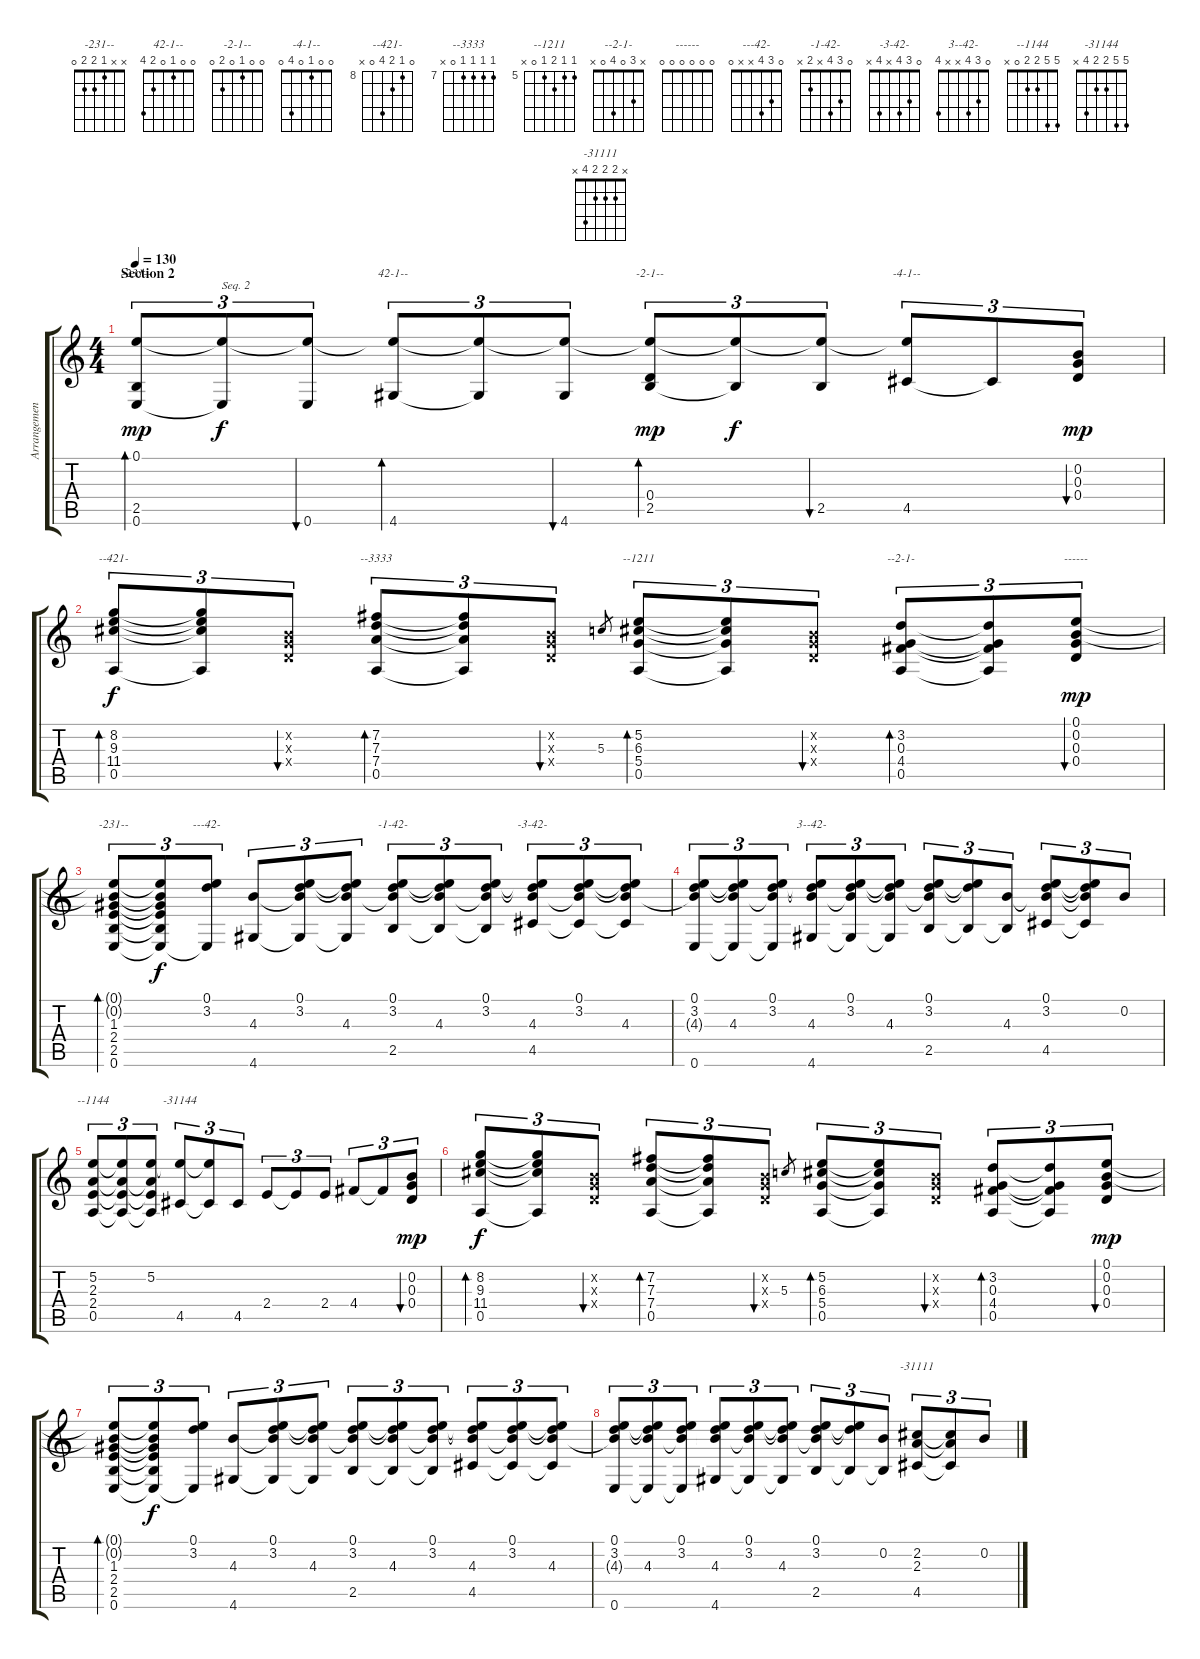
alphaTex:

\track ("Arrangement guitare février 2002" "Arrangemen") {instrument acousticguitarnylon}
\staff {score tabs}
\tuning (E4 B3 G3 D3 A2 E2) {hide}
\chord ("-231--" 0 0 1 2 2 0)
\chord ("42-1--" 0 0 1 0 2 4)
\chord ("-2-1--" 0 0 1 0 2 0)
\chord ("-4-1--" 0 0 1 0 4 0)
\chord ("--421-" 0 8 9 11 0 x) {firstfret 8}
\chord ("--3333" 7 7 7 7 0 x) {firstfret 7}
\chord ("--1211" 5 5 6 5 0 x) {firstfret 5}
\chord ("--2-1-" x 3 0 4 0 x)
\chord ("------" 0 0 0 0 0 0)
\chord ("-231--" x x 1 2 2 0)
\chord ("---42-" 0 3 4 x x 0)
\chord ("-1-42-" 0 3 4 x 2 x)
\chord ("-3-42-" 0 3 4 x 4 x)
\chord ("3--42-" 0 3 4 x x 4)
\chord ("--1144" 5 5 2 2 0 x)
\chord ("-31144" 5 5 2 2 4 x)
\chord ("-31111" x 2 2 2 4 x)
\ts (4 4)
\section ("" "Section 2")
\tempo 130
\clef g2
\ks c
(0.1{t} 2.5 0.6).8{tu (3 2) bd 30 ch "-231--" dy mp} (0.1{t} 0.6{t}).8{tu (3 2) txt "Seq. 2" dy f} (0.1{t} 0.6).8{tu (3 2) bu 30} (0.1{t} 4.6).8{tu (3 2) bd 30 ch "42-1--"} (0.1{t} 4.6{t}).8{tu (3 2)} (0.1{t} 4.6).8{tu (3 2) bu 30} (0.1{t} 0.4 2.5).8{tu (3 2) bd 30 ch "-2-1--" dy mp} (0.1{t} 2.5{t}).8{tu (3 2) dy f} (0.1{t} 2.5).8{tu (3 2) bu 30} (0.1{t} 4.5).8{tu (3 2) ch "-4-1--"} 4.5{t}.8{tu (3 2)} (0.2 0.3 0.4).8{tu (3 2) bu 30 dy mp} |
(8.2 9.3 11.4 0.5).8{tu (3 2) bd 30 ch "--421-" dy f} (8.2{t} 9.3{t} 11.4{t} 0.5{t}).8{tu (3 2)} (0.2{x} 0.3{x} 0.4{x}).8{tu (3 2) bu 30} (7.2 7.3 7.4 0.5).8{tu (3 2) bd 30 ch "--3333"} (7.2{t} 7.3{t} 7.4{t} 0.5{t}).8{tu (3 2)} (0.2{x} 0.3{x} 0.4{x}).8{tu (3 2) bu 30} 5.3.8{gr} (5.2 6.3 5.4 0.5).8{tu (3 2) bd 30 ch "--1211"} (5.2{t} 6.3{t} 5.4{t} 0.5{t}).8{tu (3 2)} (0.2{x} 0.3{x} 0.4{x}).8{tu (3 2) bu 30} (3.2 0.3 4.4 0.5).8{tu (3 2) bd 30 ch "--2-1-"} (3.2{t} 0.3{t} 4.4{t} 0.5{t}).8{tu (3 2)} (0.1 0.2 0.3 0.4).8{tu (3 2) bu 30 ch "------" dy mp} |
(0.1{t} 0.2{t} 1.3 2.4 2.5 0.6).8{tu (3 2) bd 30 ch "-231--"} (0.1{t} 0.2{t} 1.3{t} 2.4{t} 2.5{t} 0.6{t}).8{tu (3 2) dy f} (0.1 3.2 0.6{t}).8{tu (3 2) ch "---42-"} (4.3 4.6).8{tu (3 2)} (0.1 3.2 4.3{t} 4.6{t}).8{tu (3 2)} (0.1{t} 3.2{t} 4.3 4.6{t}).8{tu (3 2)} (0.1 3.2 4.3{t} 2.5).8{tu (3 2) ch "-1-42-"} (0.1{t} 3.2{t} 4.3 2.5{t}).8{tu (3 2)} (0.1 3.2 4.3{t} 2.5{t}).8{tu (3 2)} (0.1{t} 3.2{t} 4.3 4.5).8{tu (3 2) ch "-3-42-"} (0.1 3.2 4.3{t} 4.5{t}).8{tu (3 2)} (0.1{t} 3.2{t} 4.3 4.5{t}).8{tu (3 2)} |
(0.1 3.2 4.3{t} 0.6).8{tu (3 2)} (0.1{t} 3.2{t} 4.3 0.6{t}).8{tu (3 2)} (0.1 3.2 4.3{t} 0.6{t}).8{tu (3 2)} (0.1{t} 3.2{t} 4.3 4.6).8{tu (3 2) ch "3--42-"} (0.1 3.2 4.3{t} 4.6{t}).8{tu (3 2)} (0.1{t} 3.2{t} 4.3 4.6{t}).8{tu (3 2)} (0.1 3.2 4.3{t} 2.5).8{tu (3 2)} (0.1{t} 3.2{t} 2.5{t}).8{tu (3 2)} (4.3 2.5{t}).8{tu (3 2)} (0.1 3.2 4.3{t} 4.5).8{tu (3 2)} (0.1{t} 3.2{t} 4.3{t} 4.5{t}).8{tu (3 2)} 0.2.8{tu (3 2)} |
(5.2 2.3 2.4 0.5).8{tu (3 2) ch "--1144"} (5.2{t} 2.3{t} 2.4{t} 0.5{t}).8{tu (3 2)} (5.2 2.3{t} 2.4{t} 0.5{t}).8{tu (3 2)} (5.2{t} 4.5).8{tu (3 2) ch "-31144"} (5.2{t} 4.5{t}).8{tu (3 2)} 4.5.8{tu (3 2)} 2.4.8{tu (3 2)} 2.4{t}.8{tu (3 2)} 2.4.8{tu (3 2)} 4.4.8{tu (3 2)} 4.4{t}.8{tu (3 2)} (0.2 0.3 0.4).8{tu (3 2) bu 30 dy mp} |
(8.2 9.3 11.4 0.5).8{tu (3 2) bd 30 dy f} (8.2{t} 9.3{t} 11.4{t} 0.5{t}).8{tu (3 2)} (0.2{x} 0.3{x} 0.4{x}).8{tu (3 2) bu 30} (7.2 7.3 7.4 0.5).8{tu (3 2) bd 30} (7.2{t} 7.3{t} 7.4{t} 0.5{t}).8{tu (3 2)} (0.2{x} 0.3{x} 0.4{x}).8{tu (3 2) bu 30} 5.3.8{gr} (5.2 6.3 5.4 0.5).8{tu (3 2) bd 30} (5.2{t} 6.3{t} 5.4{t} 0.5{t}).8{tu (3 2)} (0.2{x} 0.3{x} 0.4{x}).8{tu (3 2) bu 30} (3.2 0.3 4.4 0.5).8{tu (3 2) bd 30} (3.2{t} 0.3{t} 4.4{t} 0.5{t}).8{tu (3 2)} (0.1 0.2 0.3 0.4).8{tu (3 2) bu 30 dy mp} |
(0.1{t} 0.2{t} 1.3 2.4 2.5 0.6).8{tu (3 2) bd 30} (0.1{t} 0.2{t} 1.3{t} 2.4{t} 2.5{t} 0.6{t}).8{tu (3 2) dy f} (0.1 3.2 0.6{t}).8{tu (3 2)} (4.3 4.6).8{tu (3 2)} (0.1 3.2 4.3{t} 4.6{t}).8{tu (3 2)} (0.1{t} 3.2{t} 4.3 4.6{t}).8{tu (3 2)} (0.1 3.2 4.3{t} 2.5).8{tu (3 2)} (0.1{t} 3.2{t} 4.3 2.5{t}).8{tu (3 2)} (0.1 3.2 4.3{t} 2.5{t}).8{tu (3 2)} (0.1{t} 3.2{t} 4.3 4.5).8{tu (3 2)} (0.1 3.2 4.3{t} 4.5{t}).8{tu (3 2)} (0.1{t} 3.2{t} 4.3 4.5{t}).8{tu (3 2)} |
(0.1 3.2 4.3{t} 0.6).8{tu (3 2)} (0.1{t} 3.2{t} 4.3 0.6{t}).8{tu (3 2)} (0.1 3.2 4.3{t} 0.6{t}).8{tu (3 2)} (0.1{t} 3.2{t} 4.3 4.6).8{tu (3 2)} (0.1 3.2 4.3{t} 4.6{t}).8{tu (3 2)} (0.1{t} 3.2{t} 4.3 4.6{t}).8{tu (3 2)} (0.1 3.2 4.3{t} 2.5).8{tu (3 2)} (0.1{t} 3.2{t} 2.5{t}).8{tu (3 2)} (0.2 2.5{t}).8{tu (3 2)} (2.2 2.3 4.5).8{tu (3 2) ch "-31111"} (2.2{t} 2.3{t} 4.5{t}).8{tu (3 2)} 0.2.8{tu (3 2)}
